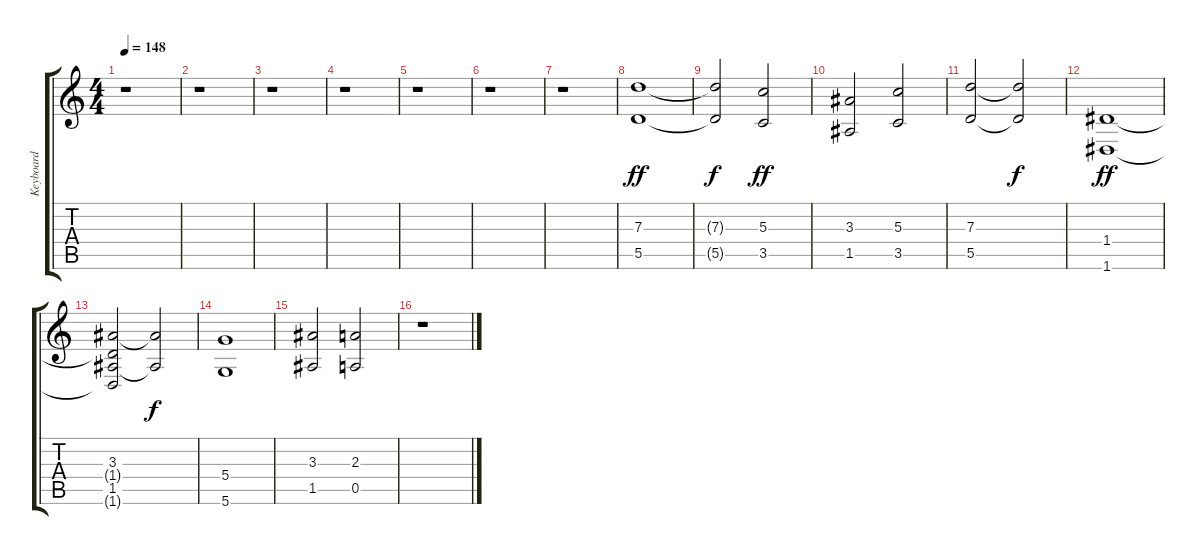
\track ("Keyboard" "Keyboard") {instrument acousticgrandpiano}
\staff {score tabs}
\tuning (E5 B4 G4 D4 A3 D3) {hide}
\ts (4 4)
\tempo 148
\clef g2
\ks c
r.1{dy ff} |
r.1 |
r.1 |
r.1 |
r.1 |
r.1 |
r.1 |
(7.3 5.5).1{instrument stringensemble1} |
(7.3{t} 5.5{t}).2{dy f} (5.3 3.5).2{dy ff} |
(3.3 1.5).2 (5.3 3.5).2 |
(7.3 5.5).2 (7.3{t} 5.5{t}).2{dy f} |
(1.4 1.6).1{dy ff} |
(3.3 1.4{t} 1.5 1.6{t}).2 (3.3{t} 1.5{t}).2{dy f} |
(5.4 5.6).1 |
(3.3 1.5).2 (2.3 0.5).2 |
r.1
